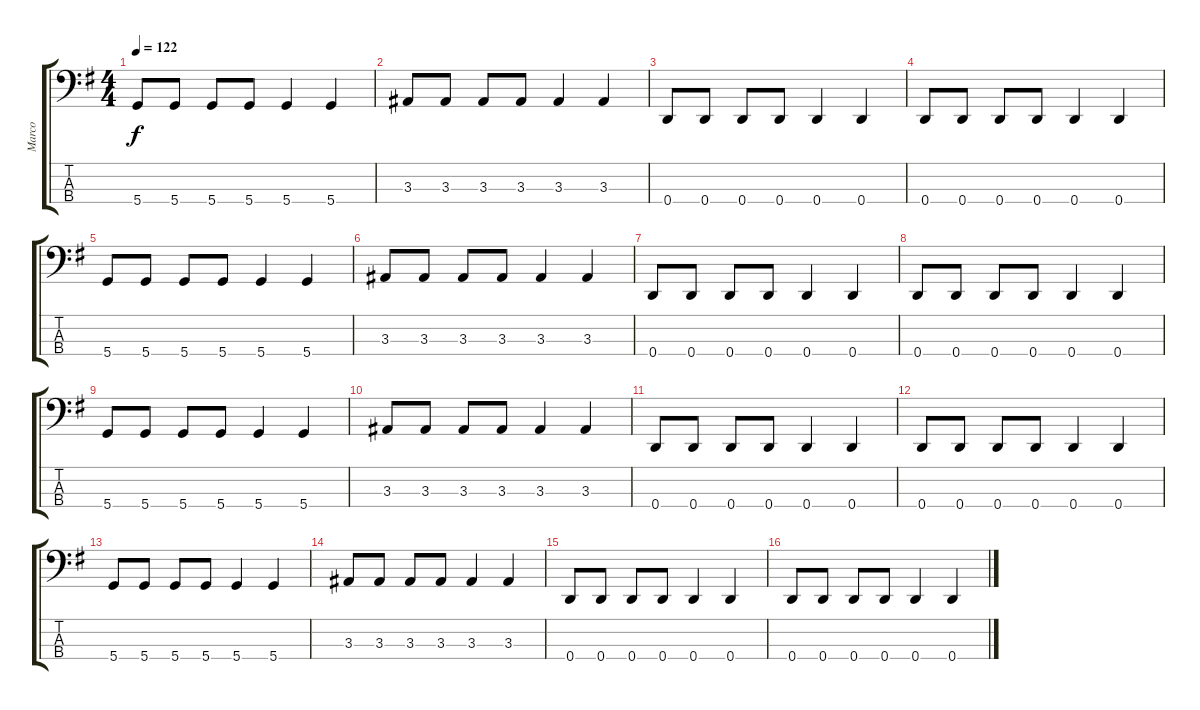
\track ("Marco" "Marco") {instrument electricbassfinger}
\staff {score tabs}
\tuning (F2 C2 G1 D1) {hide}
\ts (4 4)
\tempo 122
\clef f4
\ks g
5.4.8{dy f} 5.4.8 5.4.8 5.4.8 5.4.4 5.4.4 |
3.3.8 3.3.8 3.3.8 3.3.8 3.3.4 3.3.4 |
0.4.8 0.4.8 0.4.8 0.4.8 0.4.4 0.4.4 |
0.4.8 0.4.8 0.4.8 0.4.8 0.4.4 0.4.4 |
5.4.8 5.4.8 5.4.8 5.4.8 5.4.4 5.4.4 |
3.3.8 3.3.8 3.3.8 3.3.8 3.3.4 3.3.4 |
0.4.8 0.4.8 0.4.8 0.4.8 0.4.4 0.4.4 |
0.4.8 0.4.8 0.4.8 0.4.8 0.4.4 0.4.4 |
5.4.8 5.4.8 5.4.8 5.4.8 5.4.4 5.4.4 |
3.3.8 3.3.8 3.3.8 3.3.8 3.3.4 3.3.4 |
0.4.8 0.4.8 0.4.8 0.4.8 0.4.4 0.4.4 |
0.4.8 0.4.8 0.4.8 0.4.8 0.4.4 0.4.4 |
5.4.8 5.4.8 5.4.8 5.4.8 5.4.4 5.4.4 |
3.3.8 3.3.8 3.3.8 3.3.8 3.3.4 3.3.4 |
0.4.8 0.4.8 0.4.8 0.4.8 0.4.4 0.4.4 |
0.4.8 0.4.8 0.4.8 0.4.8 0.4.4 0.4.4
